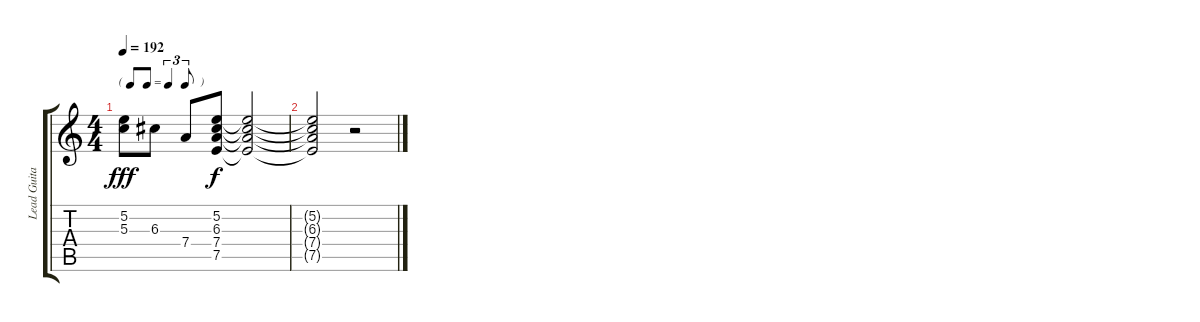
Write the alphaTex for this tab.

\track ("Lead Guitar" "Lead Guita") {instrument electricguitarjazz}
\staff {score tabs}
\tuning (E4 B3 G3 D3 A2 E2) {hide}
\ts (4 4)
\tf triplet8th
\tempo 192
\clef g2
\ks c
(5.2 5.3).8{dy fff} 6.3.8 7.4.8 (5.2 6.3 7.4 7.5).8{dy f} (5.2{t} 6.3{t} 7.4{t} 7.5{t}).2 |
(5.2{t} 6.3{t} 7.4{t} 7.5{t}).2 r.2
